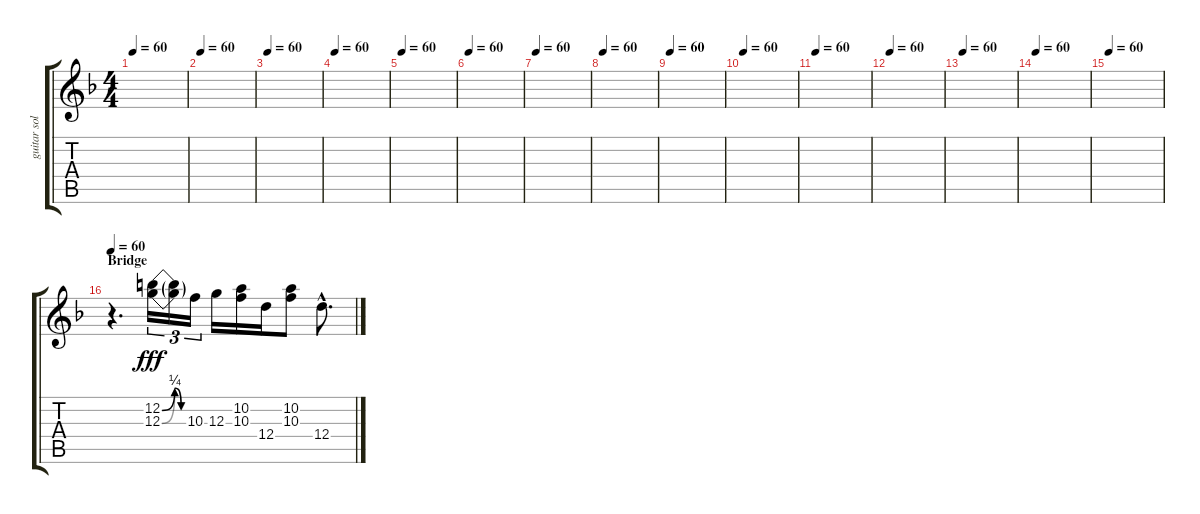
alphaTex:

\track ("guitar solo" "guitar sol") {instrument overdrivenguitar}
\staff {score tabs}
\tuning (E4 B3 G3 D3 A2 E2) {hide}
\ts (4 4)
\tempo 60
\clef g2
\ks dminor
|
\tempo 60
|
\tempo 60
|
\tempo 60
|
\tempo 60
|
\tempo 60
|
\tempo 60
|
\tempo 60
|
\tempo 60
|
\tempo 60
|
\tempo 60
|
\tempo 60
|
\tempo 60
|
\tempo 60
|
\tempo 60
|
\section ("" "Bridge")
\tempo 60
r.4{d} (12.2{be (custom 0 0 30 1 45 0 60 0)} 12.3{be (custom 0 0 30 1 46 0 60 0)}).16{tu (3 2) dy fff} (12.2{t} 12.3{t}).16{tu (3 2)} 10.3.16{tu (3 2)} 12.3.16 (10.2 10.3).16 12.4.16 (10.2 10.3).8 12.4{hac}.8{d}
